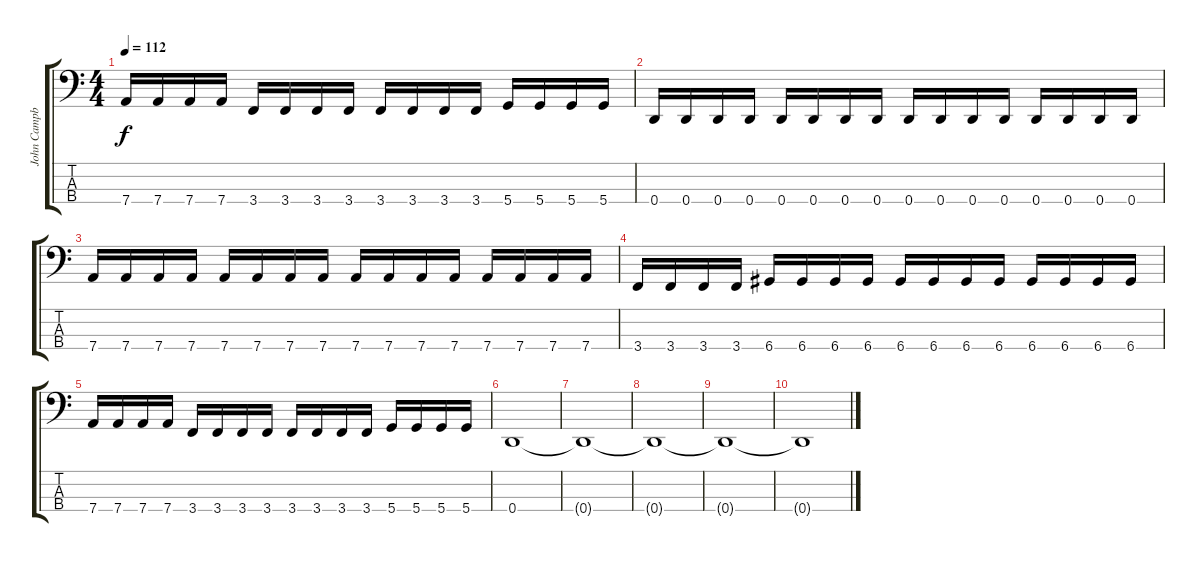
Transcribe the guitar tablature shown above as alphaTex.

\track ("John Campbell" "John Campb") {instrument electricbasspick}
\staff {score tabs}
\tuning (G2 D2 A1 D1) {hide}
\ts (4 4)
\tempo 112
\clef f4
\ks c
7.4.16{dy f} 7.4.16 7.4.16 7.4.16 3.4.16 3.4.16 3.4.16 3.4.16 3.4.16 3.4.16 3.4.16 3.4.16 5.4.16 5.4.16 5.4.16 5.4.16 |
0.4.16 0.4.16 0.4.16 0.4.16 0.4.16 0.4.16 0.4.16 0.4.16 0.4.16 0.4.16 0.4.16 0.4.16 0.4.16 0.4.16 0.4.16 0.4.16 |
7.4.16 7.4.16 7.4.16 7.4.16 7.4.16 7.4.16 7.4.16 7.4.16 7.4.16 7.4.16 7.4.16 7.4.16 7.4.16 7.4.16 7.4.16 7.4.16 |
3.4.16 3.4.16 3.4.16 3.4.16 6.4.16 6.4.16 6.4.16 6.4.16 6.4.16 6.4.16 6.4.16 6.4.16 6.4.16 6.4.16 6.4.16 6.4.16 |
7.4.16 7.4.16 7.4.16 7.4.16 3.4.16 3.4.16 3.4.16 3.4.16 3.4.16 3.4.16 3.4.16 3.4.16 5.4.16 5.4.16 5.4.16 5.4.16 |
0.4.1 |
0.4{t}.1 |
0.4{t}.1 |
0.4{t}.1 |
0.4{t}.1
